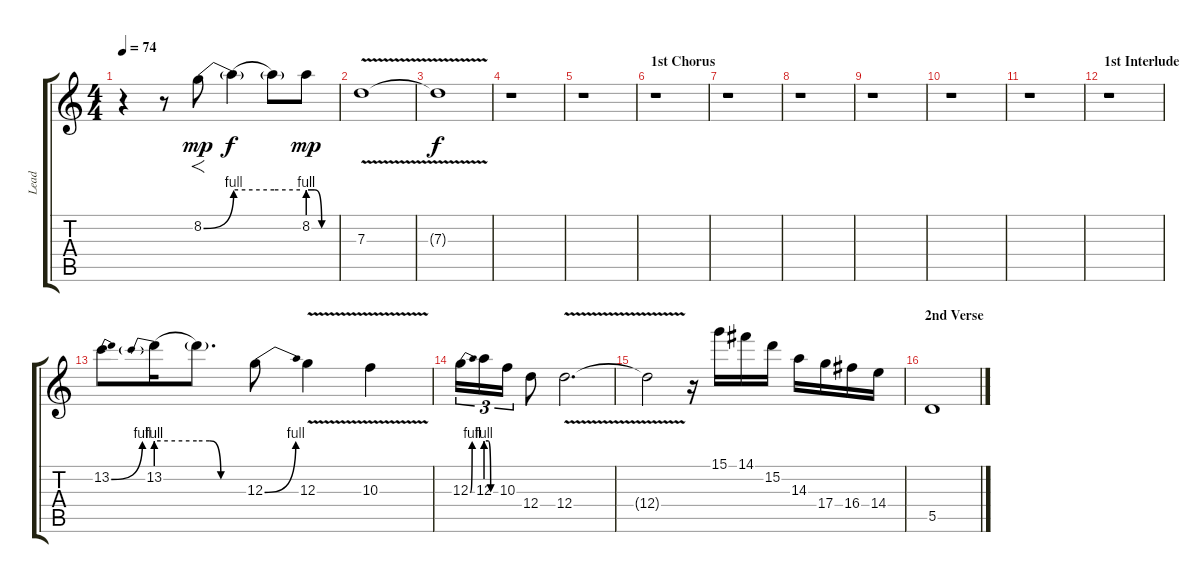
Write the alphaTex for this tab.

\track ("Lead" "Lead") {instrument overdrivenguitar}
\staff {score tabs}
\tuning (E4 B3 G3 D3 A2 E2) {hide}
\ts (4 4)
\tempo 74
\clef g2
\ks c
r.4{dy mf} r.8 8.2{be (bend 0 0 60 4)}.8{f dy mp} 8.2{be (hold 0 4 60 4) t}.4{dy f} 8.2{be (hold 0 4 60 4) t}.8 8.2{be (custom 0 4 15 4 30 0 60 0)}.8{dy mp} |
7.3{v}.1 |
7.3{v t}.1{dy f} |
r.1 |
r.1 |
\section ("" "1st Chorus")
r.1 |
r.1 |
r.1 |
r.1 |
r.1 |
r.1 |
\section ("" "1st Interlude")
r.1 |
13.2{be (bend 0 0 60 4)}.8 13.2{be (prebend 0 4 60 4)}.16 13.2{be (custom 0 4 15 4 30 0 60 0) t}.8{d} 12.3{be (bend 0 0 60 4)}.8 12.3{v}.4 10.3{v}.4 |
12.3{be (bend 0 0 60 4)}.16{tu (3 2)} 12.3{be (custom 0 4 15 4 30 0 60 0)}.16{tu (3 2)} 10.3.16{tu (3 2)} 12.4.8 12.4{v}.2{d} |
12.4{v t}.2 r.16 15.1.16 14.1.16 15.2.16 14.3.16 17.4.16 16.4.16 14.4.16 |
\section ("" "2nd Verse")
5.5.1
